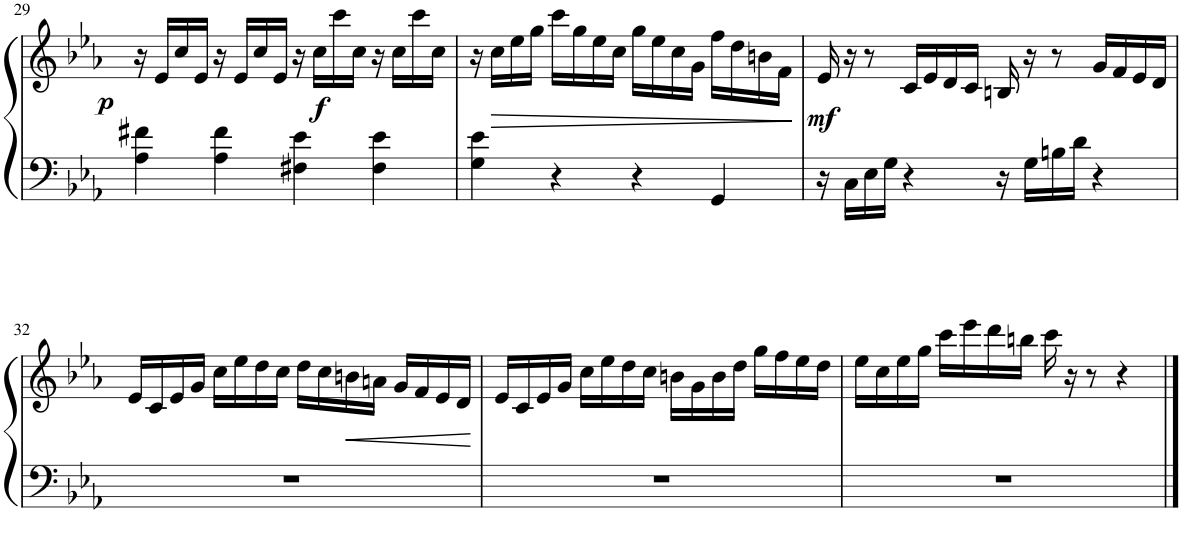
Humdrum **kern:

**kern	**kern	**dynam
*part1	*part1	*part1
*staff2	*staff1	*staff1/2
*I"Piano	*	*
*I'Pno.	*	*
!!LO:PB:g=z
*clefF4	*clefG2	*
*k[b-e-a-]	*k[b-e-a-]	*
*M4/4	*M4/4	*
*met(c)	*met(c)	*
=29	=29	=29
!	!	!LO:DY:b
4A-\ 4f#X\	16r	p
.	16e-/LL	.
.	16cc/	.
.	16e-/JJ	.
4A-\ 4f#\	16r	.
.	16e-/LL	.
.	16cc/	.
.	16e-/JJ	.
4F#X\ 4e-\	16r	.
!	!	!LO:DY:b
.	16cc\LL	f
.	16ccc\	.
.	16cc\JJ	.
4F#\ 4e-\	16r	.
.	16cc\LL	.
.	16ccc\	.
.	16cc\JJ	.
=30	=30	=30
4G\ 4e-\	16r	.
!	!	!LO:HP:b
.	16cc\LL	>
.	16ee-\	.
.	16gg\JJ	.
4r	16ccc\LL	.
.	16gg\	.
.	16ee-\	.
.	16cc\JJ	.
4r	16gg\LL	.
.	16ee-\	.
.	16cc\	.
.	16g\JJ	.
4GG/	16ff\LL	.
.	16dd\	.
.	16bn\	.
.	16f\JJ	.
.	.	]
=31	=31	=31
!	!	!LO:DY:b
16r	16e-/	mf
16C\LL	16r	.
16E-\	8r	.
16G\JJ	.	.
4r	16c/LL	.
.	16e-/	.
.	16d/	.
.	16c/JJ	.
16r	16Bn/	.
16G\LL	16r	.
16Bn\	8r	.
16d\JJ	.	.
4r	16g/LL	.
.	16f/	.
.	16e-/	.
.	16d/JJ	.
!!LO:LB:g=z
=32	=32	=32
1r	16e-/LL	.
.	16c/	.
.	16e-/	.
.	16g/JJ	.
.	16cc\LL	.
.	16ee-\	.
.	16dd\	.
.	16cc\JJ	.
.	16dd\LL	.
.	16cc\	.
!	!	!LO:HP:b
.	16bn\	<
.	16an\JJ	.
.	16g/LL	.
.	16f/	.
.	16e-/	.
.	16d/JJ	.
.	.	[
=33	=33	=33
1r	16e-/LL	.
.	16c/	.
.	16e-/	.
.	16g/JJ	.
.	16cc\LL	.
.	16ee-\	.
.	16dd\	.
.	16cc\JJ	.
.	16bn\LL	.
.	16g\	.
.	16b\	.
.	16dd\JJ	.
.	16gg\LL	.
.	16ff\	.
.	16ee-\	.
.	16dd\JJ	.
=34	=34	=34
1r	16ee-\LL	.
.	16cc\	.
.	16ee-\	.
.	16gg\JJ	.
.	16ccc\LL	.
.	16eee-\	.
.	16ddd\	.
.	16bbn\JJ	.
.	16ccc\	.
.	16r	.
.	8r	.
.	4r	.
==	==	==
*-	*-	*-
